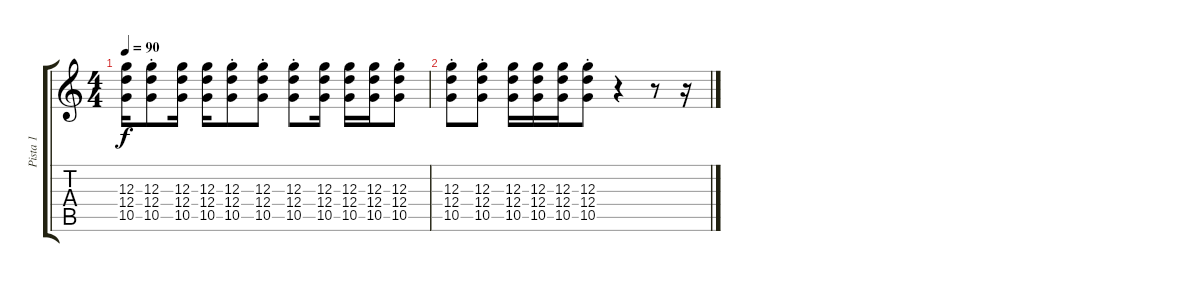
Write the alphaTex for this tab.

\track ("Pista 1" "Pista 1") {instrument distortionguitar}
\staff {score tabs}
\tuning (E4 B3 G3 D3 A2 E2) {hide}
\ts (4 4)
\tempo 90
\clef g2
\ks c
(12.3 12.4 10.5).16{dy f} (12.3{st} 12.4{st} 10.5{st}).8 (12.3 12.4 10.5).16 (12.3 12.4 10.5).16 (12.3{st} 12.4{st} 10.5{st}).8 (12.3{st} 12.4{st} 10.5{st}).8 (12.3{st} 12.4{st} 10.5{st}).8 (12.3 12.4 10.5).16 (12.3 12.4 10.5).16 (12.3 12.4 10.5).16 (12.3{st} 12.4{st} 10.5{st}).8 |
(12.3{st} 12.4{st} 10.5{st}).8 (12.3{st} 12.4{st} 10.5{st}).8 (12.3 12.4 10.5).16 (12.3 12.4 10.5).16 (12.3 12.4 10.5).16 (12.3{st} 12.4{st} 10.5{st}).8 r.4 r.8 r.16
